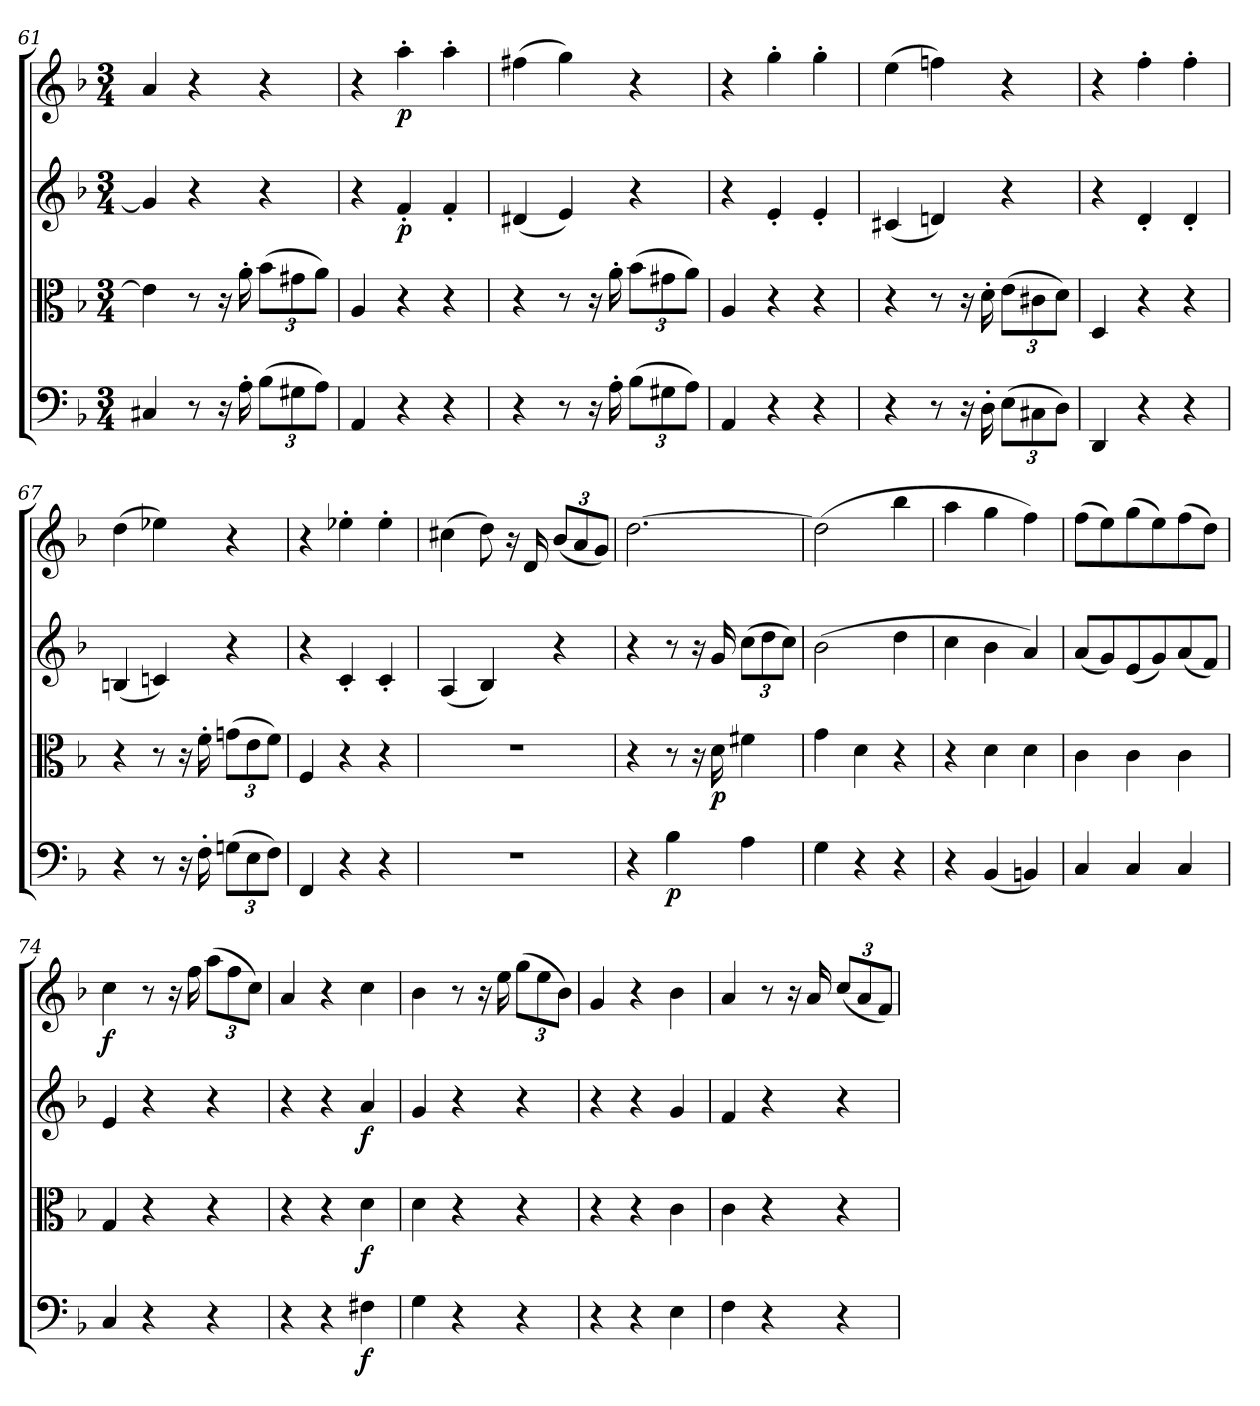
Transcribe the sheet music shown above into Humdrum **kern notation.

**kern	**dynam	**kern	**dynam	**kern	**dynam	**kern	**dynam
*part4	*part4	*part3	*part3	*part2	*part2	*part1	*part1
*staff4	*staff4	*staff3	*staff3	*staff2	*staff2	*staff1	*staff1
*clefF4	*	*clefC3	*	*clefG2	*	*clefG2	*
*k[b-]	*	*k[b-]	*	*k[b-]	*	*k[b-]	*
*F:	*	*F:	*	*F:	*	*F:	*
*M3/4	*	*M3/4	*	*M3/4	*	*M3/4	*
=61	=61	=61	=61	=61	=61	=61	=61
4C#X/	.	4e\]	.	4g/]	.	4a/	.
8r	.	8r	.	4r	.	4r	.
16r	.	16r	.	.	.	.	.
16A'\	.	16a'\	.	.	.	.	.
(12B-\L	.	(12b-\L	.	4r	.	4r	.
12G#X\	.	12g#X\	.	.	.	.	.
12A\J)	.	12a\J)	.	.	.	.	.
=62	=62	=62	=62	=62	=62	=62	=62
4AA/	.	4A/	.	4r	.	4r	.
4r	.	4r	.	4f'/	p	4aa'\	p
4r	.	4r	.	4f'/	.	4aa'\	.
=63	=63	=63	=63	=63	=63	=63	=63
4r	.	4r	.	(4d#X/	.	(4ff#X\	.
8r	.	8r	.	4e/)	.	4gg\)	.
16r	.	16r	.	.	.	.	.
16A'\	.	16a'\	.	.	.	.	.
(12B-\L	.	(12b-\L	.	4r	.	4r	.
12G#X\	.	12g#X\	.	.	.	.	.
12A\J)	.	12a\J)	.	.	.	.	.
=64	=64	=64	=64	=64	=64	=64	=64
4AA/	.	4A/	.	4r	.	4r	.
4r	.	4r	.	4e'/	.	4gg'\	.
4r	.	4r	.	4e'/	.	4gg'\	.
=65	=65	=65	=65	=65	=65	=65	=65
4r	.	4r	.	(4c#X/	.	(4ee\	.
8r	.	8r	.	4dn/)	.	4ffn\)	.
16r	.	16r	.	.	.	.	.
16D'\	.	16d'\	.	.	.	.	.
(12E\L	.	(12e\L	.	4r	.	4r	.
12C#X\	.	12c#X\	.	.	.	.	.
12D\J)	.	12d\J)	.	.	.	.	.
=66	=66	=66	=66	=66	=66	=66	=66
4DD/	.	4D/	.	4r	.	4r	.
4r	.	4r	.	4d'/	.	4ff'\	.
4r	.	4r	.	4d'/	.	4ff'\	.
=67	=67	=67	=67	=67	=67	=67	=67
4r	.	4r	.	(4Bn/	.	(4dd\	.
8r	.	8r	.	4cn/)	.	4ee-X\)	.
16r	.	16r	.	.	.	.	.
16F'\	.	16f'\	.	.	.	.	.
(12Gn\L	.	(12gn\L	.	4r	.	4r	.
12E\	.	12e\	.	.	.	.	.
12F\J)	.	12f\J)	.	.	.	.	.
=68	=68	=68	=68	=68	=68	=68	=68
4FF/	.	4F/	.	4r	.	4r	.
4r	.	4r	.	4c'/	.	4ee-X'\	.
4r	.	4r	.	4c'/	.	4ee-'\	.
=69	=69	=69	=69	=69	=69	=69	=69
2.r	.	2.r	.	(4A/	.	(4cc#X\	.
.	.	.	.	4B-/)	.	8dd\)	.
.	.	.	.	.	.	16r	.
.	.	.	.	.	.	16d/	.
.	.	.	.	4r	.	(12b-/L	.
.	.	.	.	.	.	12a/	.
.	.	.	.	.	.	12g/J)	.
=70	=70	=70	=70	=70	=70	=70	=70
4r	.	4r	.	4r	.	[2.dd\	.
4B-\	p	8r	.	8r	.	.	.
.	.	16r	.	16r	.	.	.
.	.	16d\	p	16g/	.	.	.
4A\	.	4f#X\	.	(12cc\L	.	.	.
.	.	.	.	12dd\	.	.	.
.	.	.	.	12cc\J)	.	.	.
=71	=71	=71	=71	=71	=71	=71	=71
4G\	.	4g\	.	(2b-\	.	(2dd\]	.
4r	.	4d\	.	.	.	.	.
4r	.	4r	.	4dd\	.	4bb-\	.
=72	=72	=72	=72	=72	=72	=72	=72
4r	.	4r	.	4cc\	.	4aa\	.
(4BB-/	.	4d\	.	4b-\	.	4gg\	.
4BBn/)	.	4d\	.	4a/)	.	4ff\)	.
=73	=73	=73	=73	=73	=73	=73	=73
4C/	.	4c\	.	(8a/L	.	(8ff\L	.
.	.	.	.	8g/)	.	8ee\)	.
4C/	.	4c\	.	(8e/	.	(8gg\	.
.	.	.	.	8g/)	.	8ee\)	.
4C/	.	4c\	.	(8a/	.	(8ff\	.
.	.	.	.	8f/J)	.	8dd\J)	.
=74	=74	=74	=74	=74	=74	=74	=74
4C/	.	4G/	.	4e/	.	4cc\	f
4r	.	4r	.	4r	.	8r	.
.	.	.	.	.	.	16r	.
.	.	.	.	.	.	16ff\	.
4r	.	4r	.	4r	.	(12aa\L	.
.	.	.	.	.	.	12ff\	.
.	.	.	.	.	.	12cc\J)	.
=75	=75	=75	=75	=75	=75	=75	=75
4r	.	4r	.	4r	.	4a/	.
4r	.	4r	.	4r	.	4r	.
4F#X\	f	4d\	f	4a/	f	4cc\	.
=76	=76	=76	=76	=76	=76	=76	=76
4G\	.	4d\	.	4g/	.	4b-\	.
4r	.	4r	.	4r	.	8r	.
.	.	.	.	.	.	16r	.
.	.	.	.	.	.	16ee\	.
4r	.	4r	.	4r	.	(12gg\L	.
.	.	.	.	.	.	12ee\	.
.	.	.	.	.	.	12b-\J)	.
=77	=77	=77	=77	=77	=77	=77	=77
4r	.	4r	.	4r	.	4g/	.
4r	.	4r	.	4r	.	4r	.
4E\	.	4c\	.	4g/	.	4b-\	.
=78	=78	=78	=78	=78	=78	=78	=78
4F\	.	4c\	.	4f/	.	4a/	.
4r	.	4r	.	4r	.	8r	.
.	.	.	.	.	.	16r	.
.	.	.	.	.	.	16a/	.
4r	.	4r	.	4r	.	(12cc/L	.
.	.	.	.	.	.	12a/	.
.	.	.	.	.	.	12f/J)	.
=	=	=	=	=	=	=	=
*-	*-	*-	*-	*-	*-	*-	*-
